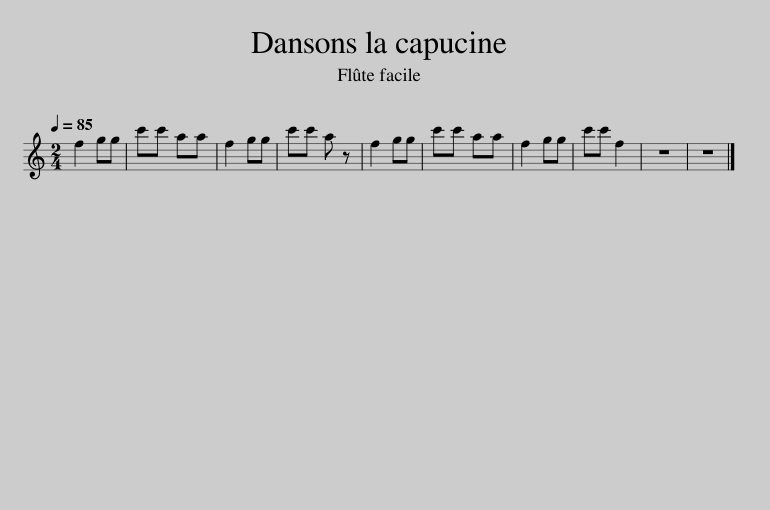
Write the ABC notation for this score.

X:1
L:1/8
Q:1/4=85
M:2/4
I:linebreak $
K:C
V:1 treble
V:1
 f2 gg | c'c' aa | f2 gg | c'c' a z | f2 gg | %5
 c'c' aa | f2 gg | c'c' f2 | z4 | z4 |] %10
